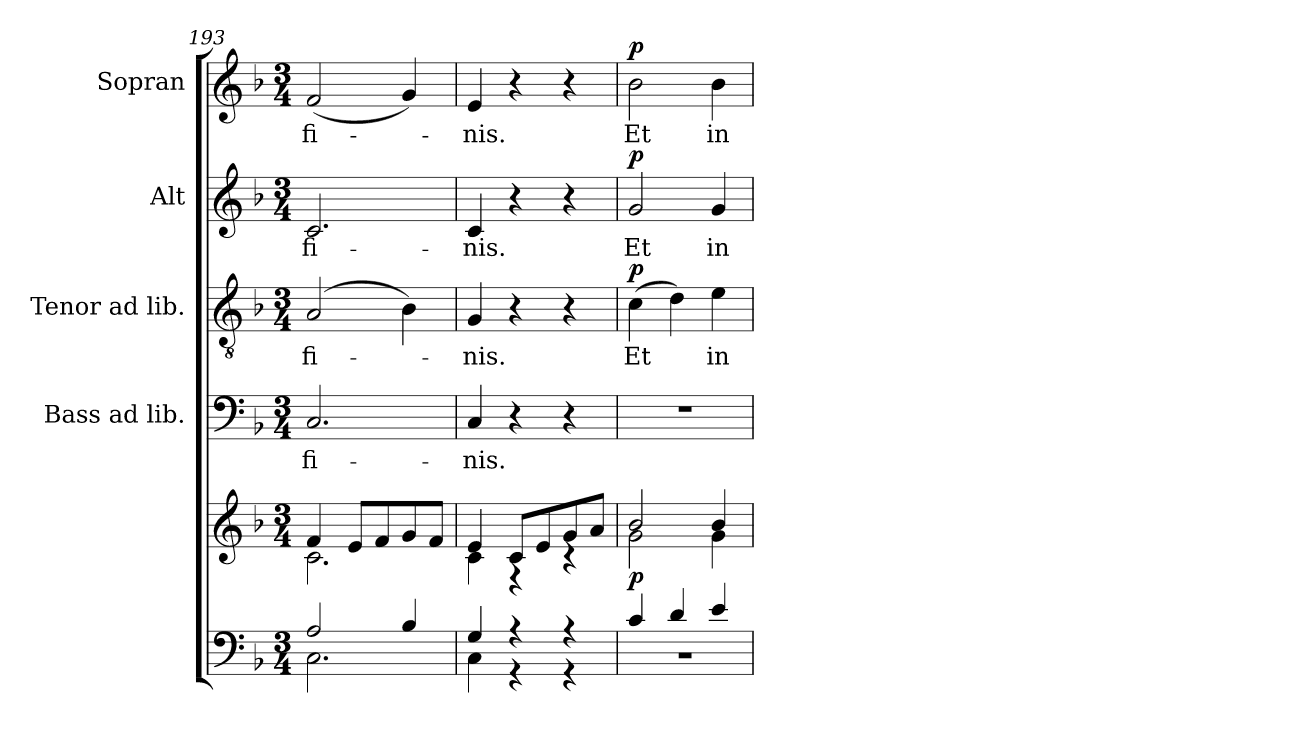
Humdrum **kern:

**kern	**kern	**dynam	**kern	**text	**kern	**text	**dynam	**kern	**text	**dynam	**kern	**text	**dynam
*part5	*part5	*part5	*part4	*part4	*part3	*part3	*part3	*part2	*part2	*part2	*part1	*part1	*part1
*staff6	*staff5	*staff5/6	*staff4	*staff4	*staff3	*staff3	*staff3	*staff2	*staff2	*staff2	*staff1	*staff1	*staff1
*	*	*	*I"Bass ad lib.	*	*I"Tenor ad lib.	*	*	*I"Alt	*	*	*I"Sopran	*	*
*	*	*	*I'B.	*	*I'T.	*	*	*I'A.	*	*	*I'S.	*	*
*clefF4	*clefG2	*	*clefF4	*	*clefGv2	*	*	*clefG2	*	*	*clefG2	*	*
*k[b-]	*k[b-]	*	*k[b-]	*	*k[b-]	*	*	*k[b-]	*	*	*k[b-]	*	*
*F:	*F:	*	*F:	*	*F:	*	*	*F:	*	*	*F:	*	*
*M3/4	*M3/4	*	*M3/4	*	*M3/4	*	*	*M3/4	*	*	*M3/4	*	*
=193	=193	=193	=193	=193	=193	=193	=193	=193	=193	=193	=193	=193	=193
*^	*^	*	*	*	*	*	*	*	*	*	*	*	*
!	!	!	!	!	!	!LO:LY:b	!	!LO:LY:b	!	!	!LO:LY:b	!	!	!LO:LY:b	!
2A/	2.C\	4f/	2.c\	.	2.C/	fi-	(2A/	fi-	.	2.c/	fi-	.	(<2f/	fi-	.
.	.	8e/L	.	.	.	.	.	.	.	.	.	.	.	.	.
.	.	8f/	.	.	.	.	.	.	.	.	.	.	.	.	.
4B-/	.	8g/	.	.	.	.	4B-\)	.	.	.	.	.	4g/)	.	.
.	.	8f/J	.	.	.	.	.	.	.	.	.	.	.	.	.
=194	=194	=194	=194	=194	=194	=194	=194	=194	=194	=194	=194	=194	=194	=194	=194
!	!	!	!	!	!	!LO:LY:b	!	!LO:LY:b	!	!	!LO:LY:b	!	!	!LO:LY:b	!
4G/	4C\	4e/	4c\	.	4C/	-nis.	4G/	-nis.	.	4c/	-nis.	.	4e/	-nis.	.
4r	4r	8c/L	4rE	.	4r	.	4r	.	.	4r	.	.	4r	.	.
.	.	8e/	.	.	.	.	.	.	.	.	.	.	.	.	.
4r	4r	8g/	4rB	.	4r	.	4r	.	.	4r	.	.	4r	.	.
.	.	8a/J	.	.	.	.	.	.	.	.	.	.	.	.	.
!!LO:LB:g=z
=195	=195	=195	=195	=195	=195	=195	=195	=195	=195	=195	=195	=195	=195	=195	=195
!	!LO:N:vis=1	!	!	!LO:DY:b	!	!	!	!LO:LY:b	!LO:DY:a	!	!LO:LY:b	!LO:DY:a	!	!LO:LY:b	!LO:DY:a
4c/	2.r	2b-/	2g\	p	2.r	.	(>4c\	Et	p	2g/	Et	p	2b-\	Et	p
4d/	.	.	.	.	.	.	4d\)	.	.	.	.	.	.	.	.
!	!	!	!	!	!	!	!	!LO:LY:b	!	!	!LO:LY:b	!	!	!LO:LY:b	!
4e/	.	4b-/	4g\	.	.	.	4e\	in	.	4g/	in	.	4b-\	in	.
*v	*v	*	*	*	*	*	*	*	*	*	*	*	*	*	*
*	*v	*v	*	*	*	*	*	*	*	*	*	*	*	*
=	=	=	=	=	=	=	=	=	=	=	=	=	=
*-	*-	*-	*-	*-	*-	*-	*-	*-	*-	*-	*-	*-	*-
